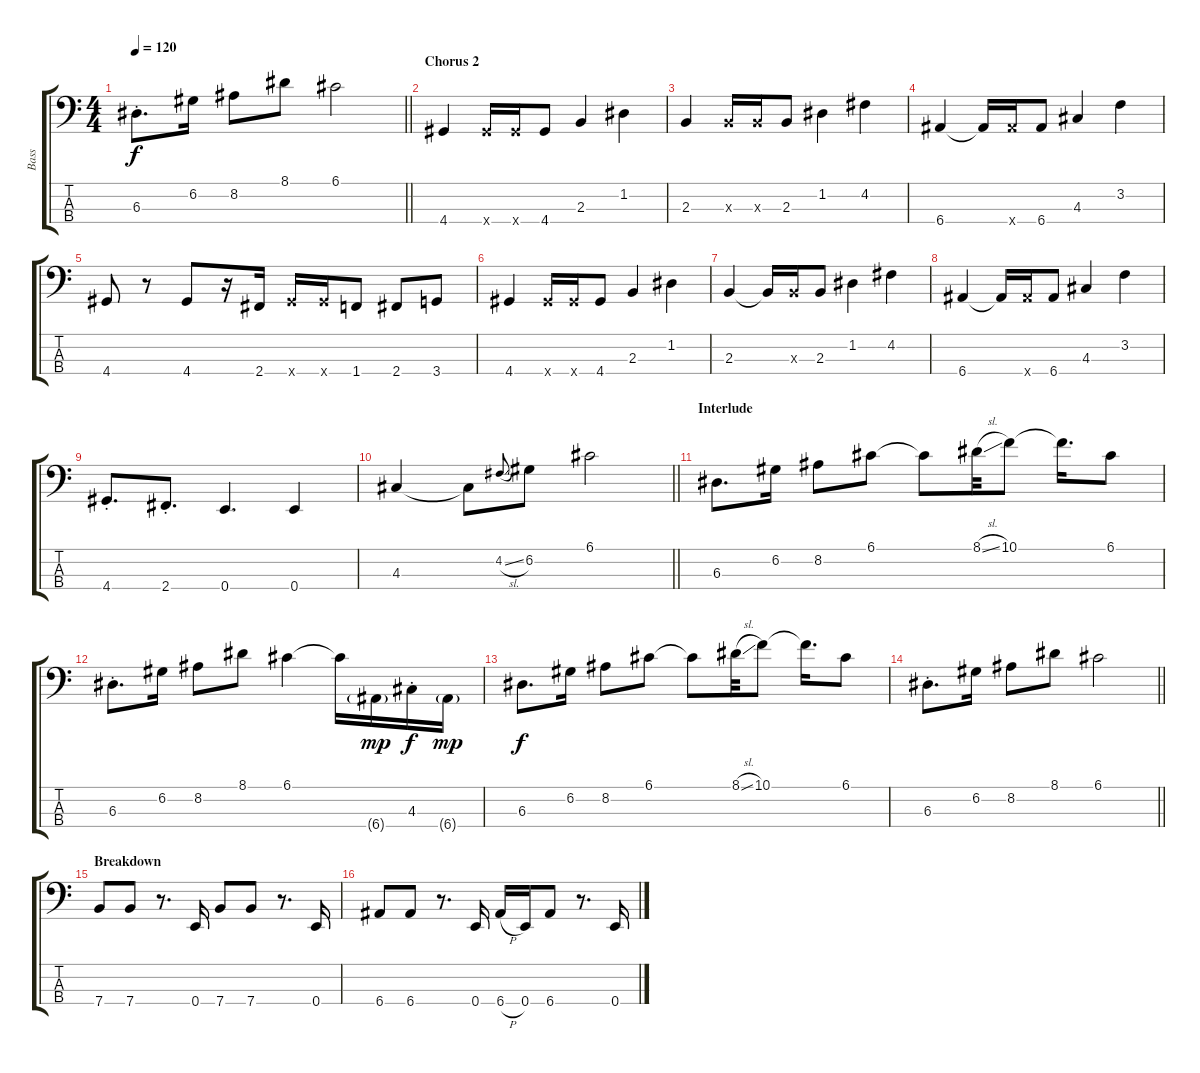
\track ("Bass" "Bass") {instrument electricbassfinger}
\staff {score tabs}
\tuning (G2 D2 A1 E1) {hide}
\ts (4 4)
\tempo 120
\clef f4
\barLineRight lightlight
\ks c
6.3{st}.8{d dy f} 6.2.16 8.2.8 8.1.8 6.1.2 |
\section ("" "Chorus 2")
4.4.4 4.4{x}.16 4.4{x}.16 4.4.8 2.3.4 1.2.4 |
2.3.4 2.3{x}.16 2.3{x}.16 2.3.8 1.2.4 4.2.4 |
6.4.4 6.4{t}.16 6.4{x}.16 6.4.8 4.3.4 3.2.4 |
4.4.8 r.8 4.4.8 r.16 2.4.16 4.4{x}.16 4.4{x}.16 1.4.8 2.4.8 3.4.8 |
4.4.4 4.4{x}.16 4.4{x}.16 4.4.8 2.3.4 1.2.4 |
2.3.4 2.3{t}.16 2.3{x}.16 2.3.8 1.2.4 4.2.4 |
6.4.4 6.4{t}.16 6.4{x}.16 6.4.8 4.3.4 3.2.4 |
4.4{st}.8{d} 2.4{st}.8{d} 0.4.4{d} 0.4.4 |
\barLineRight lightlight
4.3.4 4.3{t}.8 4.2{sl}.8{gr onbeat} 6.2.8 6.1.2 |
\section ("" "Interlude")
6.3.8{d} 6.2.16 8.2.8 6.1.8 6.1{t}.8 8.1{sl}.32 10.1.8 10.1{t}.16{d} 6.1.8 |
6.3{st}.8{d} 6.2.16 8.2.8 8.1.8 6.1.4 6.1{t}.16 6.4{g}.16{dy mp} 4.3{st}.16{dy f} 6.4{g}.16{dy mp} |
6.3.8{d dy f} 6.2.16 8.2.8 6.1.8 6.1{t}.8 8.1{sl}.32 10.1.8 10.1{t}.16{d} 6.1.8 |
\barLineRight lightlight
6.3{st}.8{d} 6.2.16 8.2.8 8.1.8 6.1.2 |
\section ("" "Breakdown")
7.4.8 7.4.8 r.8{d} 0.4.16 7.4.8 7.4.8 r.8{d} 0.4.16 |
6.4.8 6.4.8 r.8{d} 0.4.16 6.4{h}.16 0.4.16 6.4.8 r.8{d} 0.4.16
